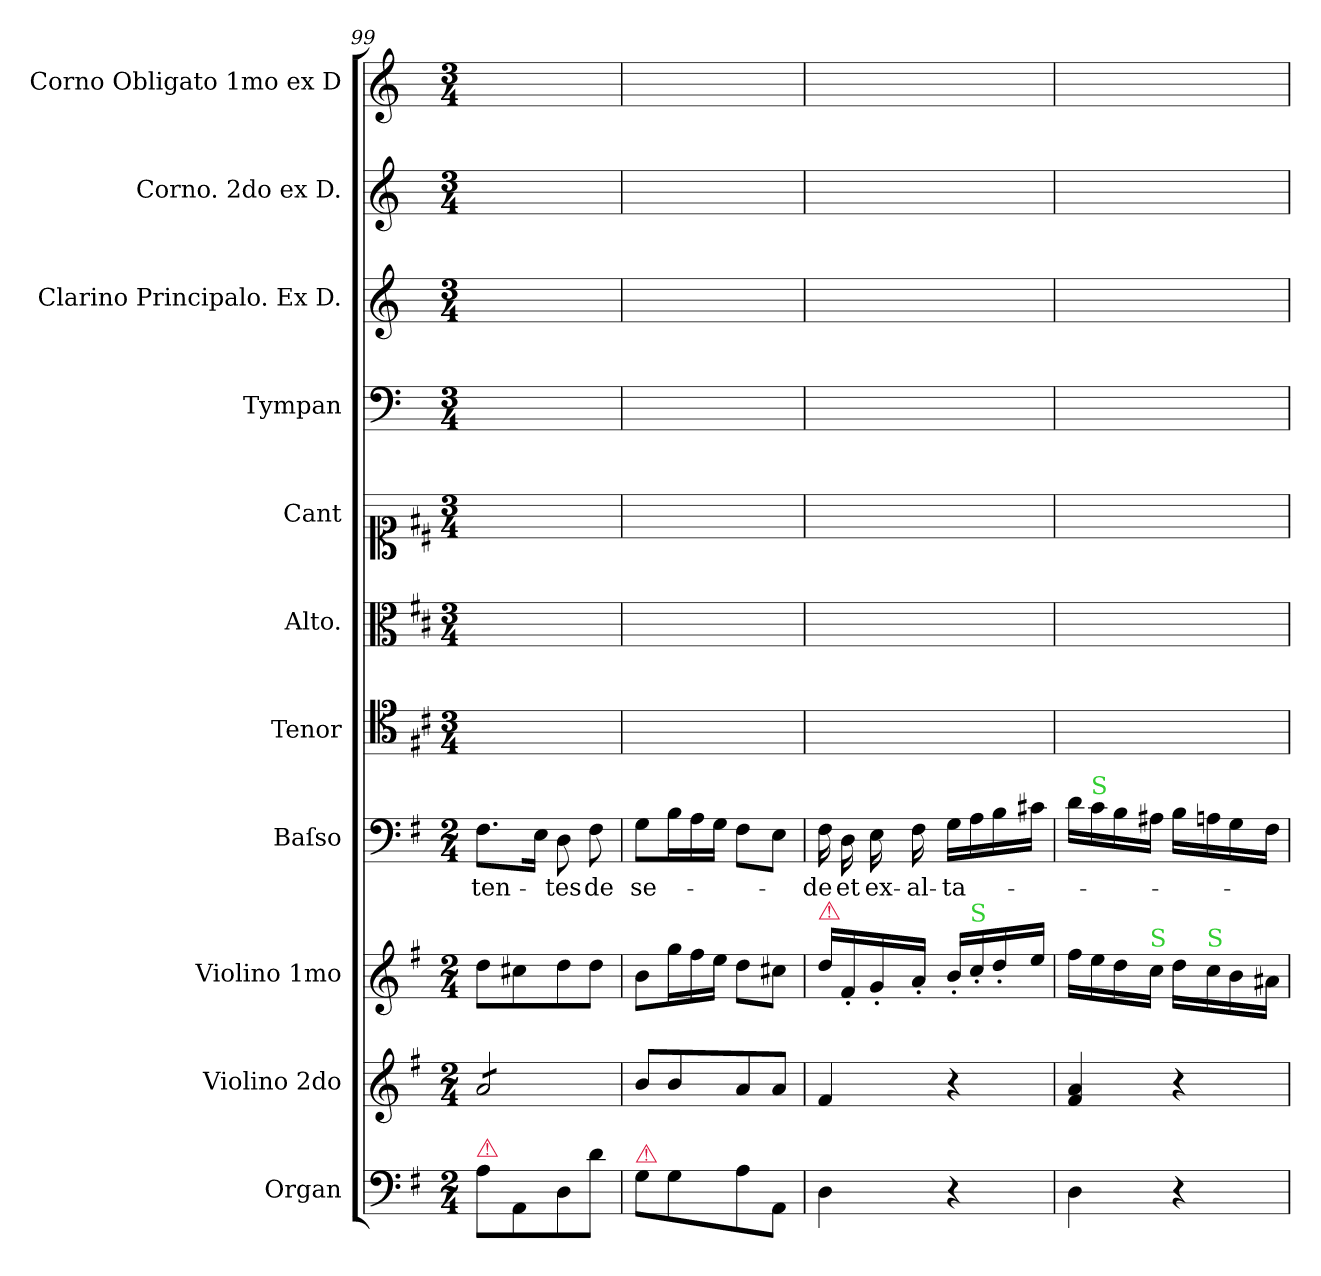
**kern	**kern	**kern	**kern	**text	**kern	**kern	**kern	**kern	**kern	**kern	**kern
*part11	*part10	*part9	*part8	*part8	*part7	*part6	*part5	*part4	*part3	*part2	*part1
*staff11	*staff10	*staff9	*staff8	*staff8	*staff7	*staff6	*staff5	*staff4	*staff3	*staff2	*staff1
*I"Organ	*I"Violino 2do	*I"Violino 1mo	*I"Baſso	*	*I"Tenor	*I"Alto.	*I"Cant	*I"Tympan	*I"Clarino Principalo. Ex D.	*I"Corno. 2do ex D.	*I"Corno Obligato 1mo ex D
*I'org	*I'vl 2	*I'vl 1	*I'B	*	*I'T	*I'A	*	*	*I'clno princ	*	*
*clefF4	*clefG2	*clefG2	*clefF4	*	*clefC4	*clefC3	*clefC1	*clefF4	*clefG2	*clefG2	*clefG2
*	*	*	*	*	*	*	*	*ITrd-1c-2	*ITrd-1c-2	*ITrd6c10	*ITrd6c10
*k[f#]	*k[f#]	*k[f#]	*k[f#]	*	*k[f#c#]	*k[f#c#]	*k[f#c#]	*k[f#c#]	*k[f#c#]	*k[f#c#]	*k[f#c#]
*M2/4	*M2/4	*M2/4	*M2/4	*	*M3/4	*M3/4	*M3/4	*M3/4	*M3/4	*M3/4	*M3/4
=99	=99	=99	=99	=99	=99	=99	=99	=99	=99	=99	=99
!LO:TX:a:color=crimson:t=⚠	!	!	!	!	!	!	!	!	!	!	!
*	*tremolo	*	*	*	*	*	*	*	*	*	*
8A\L	8a/L	8dd\L	8.F#\L	-ten-	2ryy	2ryy	2ryy	2ryy	2ryy	2ryy	2ryy
8AA/	8a/	8cc#X\	.	.	.	.	.	.	.	.	.
.	.	.	16E\Jk	.	.	.	.	.	.	.	.
8D\	8a/	8dd\	8D\	-tes	.	.	.	.	.	.	.
8d\J	8a/J	8dd\J	8F#\	de	.	.	.	.	.	.	.
*	*Xtremolo	*	*	*	*	*	*	*	*	*	*
=100	=100	=100	=100	=100	=100	=100	=100	=100	=100	=100	=100
!LO:TX:a:color=crimson:t=⚠	!	!	!	!	!	!	!	!	!	!	!
8G\L	8b/L	8b\L	8G\L	se-	2ryy	2ryy	2ryy	2ryy	2ryy	2ryy	2ryy
*	*	*Xtuplet	*Xtuplet	*	*	*	*	*	*	*	*
8G\	8b/	24gg\L	24B\L	.	.	.	.	.	.	.	.
.	.	24ff#\	24A\	.	.	.	.	.	.	.	.
.	.	24ee\JJ	24G\JJ	.	.	.	.	.	.	.	.
8A\	8a/	8dd\L	8F#\L	.	.	.	.	.	.	.	.
8AA/J	8a/J	8cc#X\J	8E\J	.	.	.	.	.	.	.	.
=101	=101	=101	=101	=101	=101	=101	=101	=101	=101	=101	=101
!	!	!LO:TX:a:color=crimson:t=⚠	!	!	!	!	!	!	!	!	!
4D\	4f#/	16dd\LL	16F#\	-de	2ryy	2ryy	2ryy	2ryy	2ryy	2ryy	2ryy
.	.	16f#'/	16D\	et	.	.	.	.	.	.	.
.	.	16g'/	16E\	ex-	.	.	.	.	.	.	.
.	.	16a'/JJ	16F#\	-al-	.	.	.	.	.	.	.
4r	4r	16b'/LL	16G\LL	-ta-	.	.	.	.	.	.	.
!	!	!LO:TX:a:color=limegreen:t=S	!	!	!	!	!	!	!	!	!
.	.	16cc'/	16A\	.	.	.	.	.	.	.	.
.	.	16dd'/	16B\	.	.	.	.	.	.	.	.
.	.	16ee/JJ	16c#X\JJ	.	.	.	.	.	.	.	.
=102	=102	=102	=102	=102	=102	=102	=102	=102	=102	=102	=102
4D\	4f#/ 4a/	16ff#\LL	16d\LL	.	2ryy	2ryy	2ryy	2ryy	2ryy	2ryy	2ryy
!	!	!	!LO:TX:a:color=limegreen:t=S	!	!	!	!	!	!	!	!
.	.	16ee\	16c\	.	.	.	.	.	.	.	.
.	.	16dd\	16B\	.	.	.	.	.	.	.	.
!	!	!LO:TX:a:color=limegreen:t=S	!	!	!	!	!	!	!	!	!
.	.	16cc\JJ	16A#X\JJ	.	.	.	.	.	.	.	.
4r	4r	16dd\LL	16B\LL	.	.	.	.	.	.	.	.
!	!	!LO:TX:a:color=limegreen:t=S	!	!	!	!	!	!	!	!	!
.	.	16cc\	16An\	.	.	.	.	.	.	.	.
.	.	16b\	16G\	.	.	.	.	.	.	.	.
.	.	16a#X\JJ	16F#\JJ	.	.	.	.	.	.	.	.
=	=	=	=	=	=	=	=	=	=	=	=
*-	*-	*-	*-	*-	*-	*-	*-	*-	*-	*-	*-
